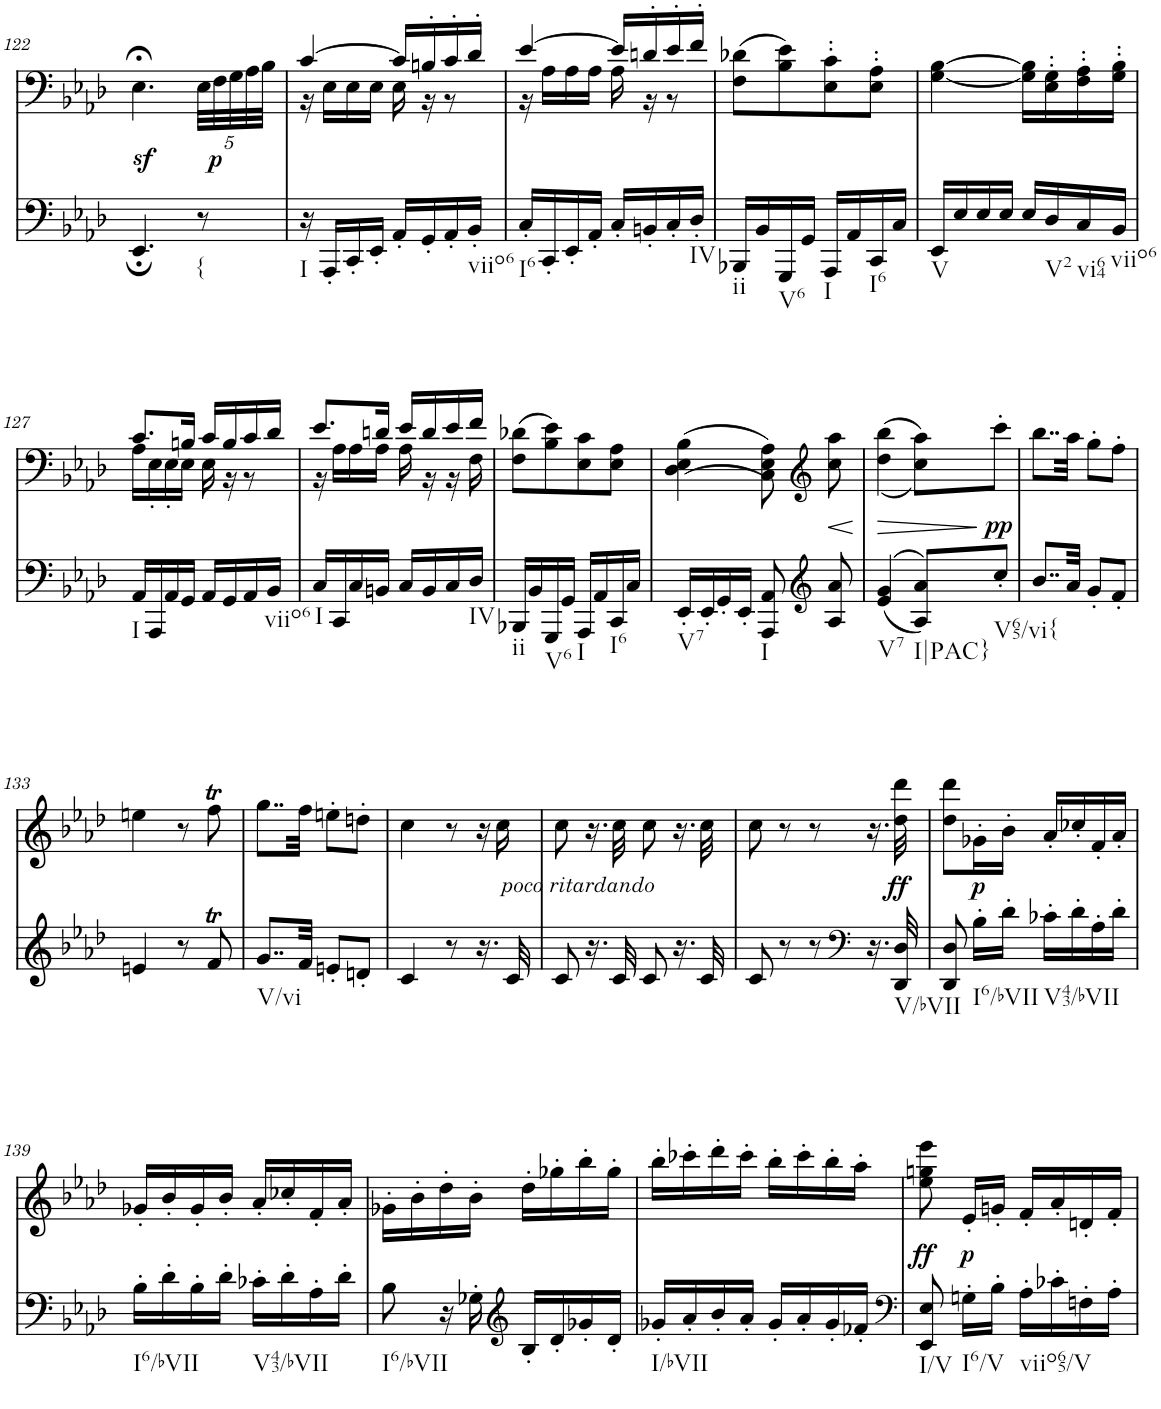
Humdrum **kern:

**kern	**dynam	**kern	**text	**dynam
*part2	*part2	*part1	*part1	*part1
*staff2	*staff2	*staff1	*staff1	*staff1
*I"piano	*	*I"piano	*	*
*I'Pno	*	*I'Pno	*	*
!!LO:PB:g=z
*clefF4	*	*clefF4	*	*
*k[b-e-a-d-]	*	*k[b-e-a-d-]	*	*
*A-:	*	*A-:	*	*
*M2/4	*	*M2/4	*	*
=122	=122	=122	=122	=122
4.EE-;/	.	4.E-z<;<\	.	.
*	*	*Xbrackettup	*	*
!LO:TX:b:t={	!	!	!	!
!	!LO:DY:a	!	!LO:LY:b	!
8r	p	40E-\LLL	p	.
.	.	40F\	.	.
.	.	40G\	.	.
.	.	40A-\	.	.
.	.	40B-\JJJ	.	.
=123	=123	=123	=123	=123
*	*	*^	*	*
!LO:TX:b:t=I	!	!	!	!	!
16r	.	[4c/	16r	.	.
16AAA-'/LL	.	.	16E-\LL	.	.
16CC'/	.	.	16E-\	.	.
16EE-'/JJ	.	.	16E-\JJ	.	.
16AA-'/LL	.	16c/LL]	16E-\	.	.
16GG'/	.	16Bn'/	16r	.	.
16AA-'/	.	16c'/	8r	.	.
!LO:TX:b:t=viio6	!	!	!	!	!
16BB-'/JJ	.	16d-'/JJ	.	.	.
=124	=124	=124	=124	=124	=124
!LO:TX:b:t=I6	!	!	!	!	!
16C'/LL	.	[4e-/	16r	.	.
16CC'/	.	.	16A-\LL	.	.
16EE-'/	.	.	16A-\	.	.
16AA-'/JJ	.	.	16A-\JJ	.	.
16C'/LL	.	16e-/LL]	16A-\	.	.
16BBn'/	.	16dn'/	16r	.	.
16C'/	.	16e-'/	8r	.	.
!LO:TX:b:t=IV	!	!	!	!	!
16D-'/JJ	.	16f'/JJ	.	.	.
*	*	*v	*v	*	*
=125	=125	=125	=125	=125
!LO:TX:b:t=ii	!	!	!	!
16BBB-X/LL	.	(8F\ 8d-X\L	.	.
16BB-/	.	.	.	.
!LO:TX:b:t=V6	!	!	!	!
16GGG/	.	8B-\ 8e-\)	.	.
16GG/JJ	.	.	.	.
!LO:TX:b:t=I	!	!	!	!
16AAA-/LL	.	8E-\' 8c\'	.	.
16AA-/	.	.	.	.
!LO:TX:b:t=I6	!	!	!	!
16CC/	.	8E-\' 8A-\'J	.	.
16C/JJ	.	.	.	.
=126	=126	=126	=126	=126
!LO:TX:b:t=V	!	!	!	!
16EE-/LL	.	[4G\ [4B-\	.	.
16E-/	.	.	.	.
16E-/	.	.	.	.
16E-/JJ	.	.	.	.
16E-/LL	.	16G\] 16B-\]LL	.	.
!LO:TX:b:t=V2	!	!	!	!
16D-/	.	16E-\' 16G\'	.	.
!LO:TX:b:t=vi64	!	!	!	!
16C/	.	16F\' 16A-\'	.	.
!LO:TX:b:t=viio6	!	!	!	!
16BB-/JJ	.	16G\' 16B-\'JJ	.	.
!!LO:LB:g=z
=127	=127	=127	=127	=127
*	*	*^	*	*
!LO:TX:b:t=I	!	!	!	!	!
16AA-/LL	.	8.c/L	16A-\LL	.	.
16AAA-/	.	.	16E-'\	.	.
16AA-/	.	.	16E-'\	.	.
16GG/JJ	.	16Bn/Jk	16E-\JJ	.	.
16AA-/LL	.	16c/LL	16E-\	.	.
16GG/	.	16B/	16r	.	.
16AA-/	.	16c/	8r	.	.
!LO:TX:b:t=viio6	!	!	!	!	!
16BB-/JJ	.	16d-/JJ	.	.	.
=128	=128	=128	=128	=128	=128
!LO:TX:b:t=I	!	!	!	!	!
16C/LL	.	8.e-/L	16r	.	.
16CC/	.	.	16A-\LL	.	.
16C/	.	.	16A-\	.	.
16BBn/JJ	.	16dn/Jk	16A-\JJ	.	.
16C/LL	.	16e-/LL	16A-\	.	.
16BB/	.	16d/	16r	.	.
16C/	.	16e-/	16r	.	.
!LO:TX:b:t=IV	!	!	!	!	!
16D-/JJ	.	16f/JJ	16F\	.	.
=129	=129	=129	=129	=129	=129
!LO:TX:b:t=ii	!	!	!	!	!
*	*	*v	*v	*	*
16BBB-X/LL	.	(8F\ 8d-X\L	.	.
16BB-/	.	.	.	.
!LO:TX:b:t=V6	!	!	!	!
16GGG/	.	8B-\ 8e-\)	.	.
16GG/JJ	.	.	.	.
!LO:TX:b:t=I	!	!	!	!
16AAA-/LL	.	8E-\ 8c\	.	.
16AA-/	.	.	.	.
!LO:TX:b:t=I6	!	!	!	!
16CC/	.	8E-\ 8A-\J	.	.
16C/JJ	.	.	.	.
=130	=130	=130	=130	=130
!LO:TX:b:t=V7	!	!	!	!
16EE-'/LL	.	(>(4D-\ 4E-\ 4B-\	.	.
16EE-'/	.	.	.	.
16GG'/	.	.	.	.
16EE-'/JJ	.	.	.	.
!LO:TX:b:t=I	!	!	!	!
8AAA-/ 8AA-/	.	8C\ 8E-\ 8A-\))	.	.
*clefG2	*	*clefG2	*	*
!	!	!	!	!LO:HP:b
8A-/ 8a-/	.	8cc\ 8aa-\	.	<
.	.	.	.	[
=131	=131	=131	=131	=131
!LO:TX:b:t=V7	!	!	!	!
!	!	!	!LO:LY:b	!LO:HP:b
(>(4e-/ 4g/	.	(<(4dd-\ 4bb-\	>	>
!LO:TX:b:t=I|PAC}	!	!	!	!
8A-/ 8a-/L))	.	8cc\ 8aa-\L))	.	.
!LO:TX:b:t=V65/vi{	!	!	!	!
!	!	!	!LO:LY:b	!LO:DY:n=1:b
8cc'/J	.	8ccc'\J	pp	] pp
=132	=132	=132	=132	=132
8..b-/L	.	8..bb-\L	.	.
32a-/Jkk	.	32aa-\Jkk	.	.
8g'/L	.	8gg'\L	.	.
8f'/J	.	8ff'\J	.	.
!!LO:LB:g=z
=133	=133	=133	=133	=133
4en/	.	4een\	.	.
8r	.	8r	.	.
8fT/	.	8ffT\	.	.
=134	=134	=134	=134	=134
!LO:TX:b:t=V/vi	!	!	!	!
8..g/L	.	8..gg\L	.	.
32f/Jkk	.	32ff\Jkk	.	.
8en'/L	.	8een'\L	.	.
8dn'/J	.	8ddn'\J	.	.
=135	=135	=135	=135	=135
4c/	.	4cc\	.	.
8r	.	8r	.	.
16.r	.	16r	.	.
.	.	16cc\	.	.
32c/	.	.	.	.
=136	=136	=136	=136	=136
!	!	!	!	!LO:DY:b
8c/	.	8cc\	.	other-dynamics
16.r	.	16.r	.	.
32c/	.	32cc\	.	.
8c/	.	8cc\	.	.
16.r	.	16.r	.	.
32c/	.	32cc\	.	.
=137	=137	=137	=137	=137
8c/	.	8cc\	.	.
8r	.	8r	.	.
8r	.	8r	.	.
*clefF4	*	*	*	*
16.r	.	16.r	.	.
!LO:TX:b:t=V/bVII	!	!	!	!
!	!	!	!LO:LY:b	!LO:DY:b
32DD-/ 32D-/	.	32dd-\ 32ddd-\	ff	ff
=138	=138	=138	=138	=138
8DD-/ 8D-/	.	8dd-\ 8ddd-\L	.	.
!LO:TX:b:t=I6/bVII	!	!	!	!
!	!	!	!LO:LY:b	!LO:DY:b
16B-'\LL	.	16g-X'\L	p	p
16d-'\JJ	.	16b-'\JJ	.	.
!LO:TX:b:t=V43/bVII	!	!	!	!
16c-X'\LL	.	16a-'/LL	.	.
16d-'\	.	16cc-X'/	.	.
16A-'\	.	16f'/	.	.
16d-'\JJ	.	16a-'/JJ	.	.
!!LO:LB:g=z
=139	=139	=139	=139	=139
!LO:TX:b:t=I6/bVII	!	!	!	!
16B-'\LL	.	16g-X'/LL	.	.
16d-'\	.	16b-'/	.	.
16B-'\	.	16g-'/	.	.
16d-'\JJ	.	16b-'/JJ	.	.
!LO:TX:b:t=V43/bVII	!	!	!	!
16c-X'\LL	.	16a-'/LL	.	.
16d-'\	.	16cc-X'/	.	.
16A-'\	.	16f'/	.	.
16d-'\JJ	.	16a-'/JJ	.	.
=140	=140	=140	=140	=140
!LO:TX:b:t=I6/bVII	!	!	!	!
8B-\	.	16g-X'\LL	.	.
.	.	16b-'\	.	.
16r	.	16dd-'\	.	.
16G-X'\	.	16b-'\JJ	.	.
*clefG2	*	*	*	*
16B-'/LL	.	16dd-'\LL	.	.
16d-'/	.	16gg-X'\	.	.
16g-X'/	.	16bb-'\	.	.
16d-'/JJ	.	16gg-'\JJ	.	.
=141	=141	=141	=141	=141
!LO:TX:b:t=I/bVII	!	!	!	!
16g-X'/LL	.	16bb-'\LL	.	.
16a-'/	.	16ccc-X'\	.	.
16b-'/	.	16ddd-'\	.	.
16a-'/JJ	.	16ccc-'\JJ	.	.
16g-'/LL	.	16bb-'\LL	.	.
16a-'/	.	16ccc-'\	.	.
16g-'/	.	16bb-'\	.	.
16f-X'/JJ	.	16aa-'\JJ	.	.
=142	=142	=142	=142	=142
*clefF4	*	*	*	*
!LO:TX:b:t=I/V	!	!	!	!
!	!	!	!LO:LY:b	!LO:DY:b
8EE-/ 8E-/	.	8ee-\ 8ggn\ 8eee-\	ff	ff
!LO:TX:b:t=I6/V	!	!	!	!
!	!	!	!LO:LY:b	!LO:DY:b
16Gn'\LL	.	16e-'/LL	p	p
16B-'\JJ	.	16gn'/JJ	.	.
!LO:TX:b:t=viio65/V	!	!	!	!
16A-'\LL	.	16f'/LL	.	.
16c-X'\	.	16a-'/	.	.
16Fn'\	.	16dn'/	.	.
16A-'\JJ	.	16f'/JJ	.	.
=	=	=	=	=
*-	*-	*-	*-	*-
